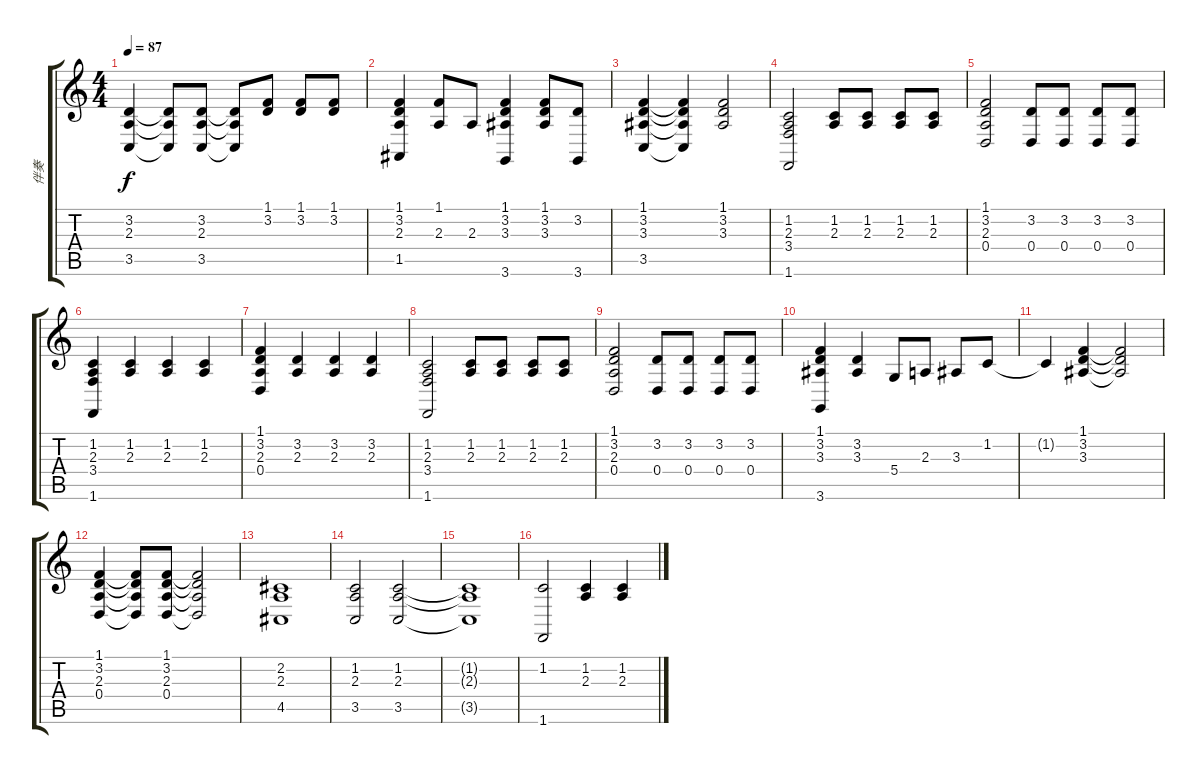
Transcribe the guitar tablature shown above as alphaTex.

\track ("伴奏" "伴奏") {instrument electricpiano1}
\staff {score tabs}
\tuning (E4 B3 G3 D3 A2 E2) {hide}
\ts (4 4)
\tempo 87
\clef g2
\ks c
(3.2 2.3 3.5).4{dy f} (3.2{t} 2.3{t} 3.5{t}).8 (3.2 2.3 3.5).8 (3.2{t} 2.3{t} 3.5{t}).8 (1.1 3.2).8 (1.1 3.2).8 (1.1 3.2).8 |
(1.1 3.2 2.3 1.5).4 (1.1 2.3).8 2.3.8 (1.1 3.2 3.3 3.6).4 (1.1 3.2 3.3).8 (3.2 3.6).8 |
(1.1 3.2 3.3 3.5).4 (1.1{t} 3.2{t} 3.3{t} 3.5{t}).4 (1.1 3.2 3.3).2 |
(1.2 2.3 3.4 1.6).2 (1.2 2.3).8 (1.2 2.3).8 (1.2 2.3).8 (1.2 2.3).8 |
(1.1 3.2 2.3 0.4).2 (3.2 0.4).8 (3.2 0.4).8 (3.2 0.4).8 (3.2 0.4).8 |
(1.2 2.3 3.4 1.6).4 (1.2 2.3).4 (1.2 2.3).4 (1.2 2.3).4 |
(1.1 3.2 2.3 0.4).4 (3.2 2.3).4 (3.2 2.3).4 (3.2 2.3).4 |
(1.2 2.3 3.4 1.6).2 (1.2 2.3).8 (1.2 2.3).8 (1.2 2.3).8 (1.2 2.3).8 |
(1.1 3.2 2.3 0.4).2 (3.2 0.4).8 (3.2 0.4).8 (3.2 0.4).8 (3.2 0.4).8 |
(1.1 3.2 3.3 3.6).4 (3.2 3.3).4 5.4.8 2.3.8 3.3.8 1.2.8 |
1.2{t}.4 (1.1 3.2 3.3).4 (1.1{t} 3.2{t} 3.3{t}).2 |
(1.1 3.2 2.3 0.4).4 (1.1{t} 3.2{t} 2.3{t} 0.4{t}).8 (1.1 3.2 2.3 0.4).8 (1.1{t} 3.2{t} 2.3{t} 0.4{t}).2 |
(2.2 2.3 4.5).1 |
(1.2 2.3 3.5).2 (1.2 2.3 3.5).2 |
(1.2{t} 2.3{t} 3.5{t}).1 |
(1.2 1.6).2 (1.2 2.3).4 (1.2 2.3).4
